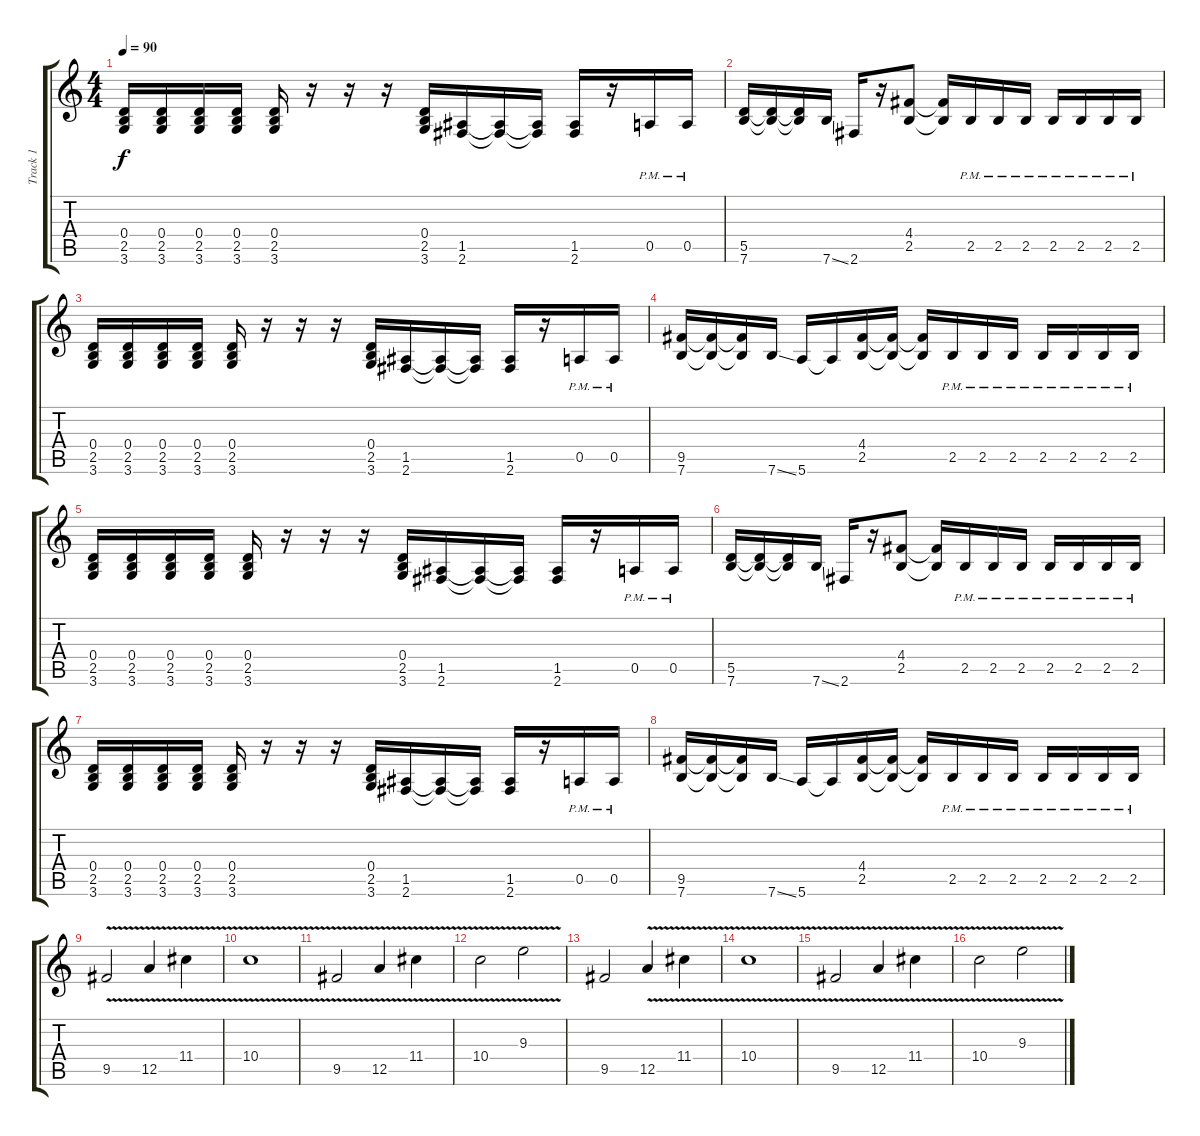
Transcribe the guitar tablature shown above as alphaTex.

\track ("Track 1" "Track 1") {instrument distortionguitar}
\staff {score tabs}
\tuning (E4 B3 G3 D3 A2 E2) {hide}
\ts (4 4)
\tempo 90
\clef g2
\ks c
(0.4 2.5 3.6).16{dy f instrument distortionguitar} (0.4 2.5 3.6).16 (0.4 2.5 3.6).16 (0.4 2.5 3.6).16 (0.4 2.5 3.6).16 r.16 r.16 r.16 (0.4 2.5 3.6).16 (1.5 2.6).16 (1.5{t} 2.6{t}).16 (1.5{t} 2.6{t}).16 (1.5 2.6).16 r.16 0.5{pm}.16 0.5{pm}.16 |
(5.5 7.6).16 (5.5{t} 7.6{t}).16 (5.5{t} 7.6{t}).16 7.6{ss}.16 2.6.16 r.16 (4.4 2.5).8 (4.4{t} 2.5{t}).16 2.5{pm}.16 2.5{pm}.16 2.5{pm}.16 2.5{pm}.16 2.5{pm}.16 2.5{pm}.16 2.5{pm}.16 |
(0.4 2.5 3.6).16 (0.4 2.5 3.6).16 (0.4 2.5 3.6).16 (0.4 2.5 3.6).16 (0.4 2.5 3.6).16 r.16 r.16 r.16 (0.4 2.5 3.6).16 (1.5 2.6).16 (1.5{t} 2.6{t}).16 (1.5{t} 2.6{t}).16 (1.5 2.6).16 r.16 0.5{pm}.16 0.5{pm}.16 |
(9.5 7.6).16 (9.5{t} 7.6{t}).16 (9.5{t} 7.6{t}).16 7.6{ss}.16 5.6.16 5.6{t}.16 (4.4 2.5).16 (4.4{t} 2.5{t}).16 (4.4{t} 2.5{t}).16 2.5{pm}.16 2.5{pm}.16 2.5{pm}.16 2.5{pm}.16 2.5{pm}.16 2.5{pm}.16 2.5{pm}.16 |
(0.4 2.5 3.6).16 (0.4 2.5 3.6).16 (0.4 2.5 3.6).16 (0.4 2.5 3.6).16 (0.4 2.5 3.6).16 r.16 r.16 r.16 (0.4 2.5 3.6).16 (1.5 2.6).16 (1.5{t} 2.6{t}).16 (1.5{t} 2.6{t}).16 (1.5 2.6).16 r.16 0.5{pm}.16 0.5{pm}.16 |
(5.5 7.6).16 (5.5{t} 7.6{t}).16 (5.5{t} 7.6{t}).16 7.6{ss}.16 2.6.16 r.16 (4.4 2.5).8 (4.4{t} 2.5{t}).16 2.5{pm}.16 2.5{pm}.16 2.5{pm}.16 2.5{pm}.16 2.5{pm}.16 2.5{pm}.16 2.5{pm}.16 |
(0.4 2.5 3.6).16 (0.4 2.5 3.6).16 (0.4 2.5 3.6).16 (0.4 2.5 3.6).16 (0.4 2.5 3.6).16 r.16 r.16 r.16 (0.4 2.5 3.6).16 (1.5 2.6).16 (1.5{t} 2.6{t}).16 (1.5{t} 2.6{t}).16 (1.5 2.6).16 r.16 0.5{pm}.16 0.5{pm}.16 |
(9.5 7.6).16 (9.5{t} 7.6{t}).16 (9.5{t} 7.6{t}).16 7.6{ss}.16 5.6.16 5.6{t}.16 (4.4 2.5).16 (4.4{t} 2.5{t}).16 (4.4{t} 2.5{t}).16 2.5{pm}.16 2.5{pm}.16 2.5{pm}.16 2.5{pm}.16 2.5{pm}.16 2.5{pm}.16 2.5{pm}.16 |
9.5{v}.2 12.5{v}.4 11.4{v}.4 |
10.4{v}.1 |
9.5{v}.2 12.5{v}.4 11.4{v}.4 |
10.4{v}.2 9.3{v}.2 |
9.5.2 12.5{v}.4 11.4{v}.4 |
10.4{v}.1 |
9.5{v}.2 12.5{v}.4 11.4{v}.4 |
10.4{v}.2 9.3{v}.2
